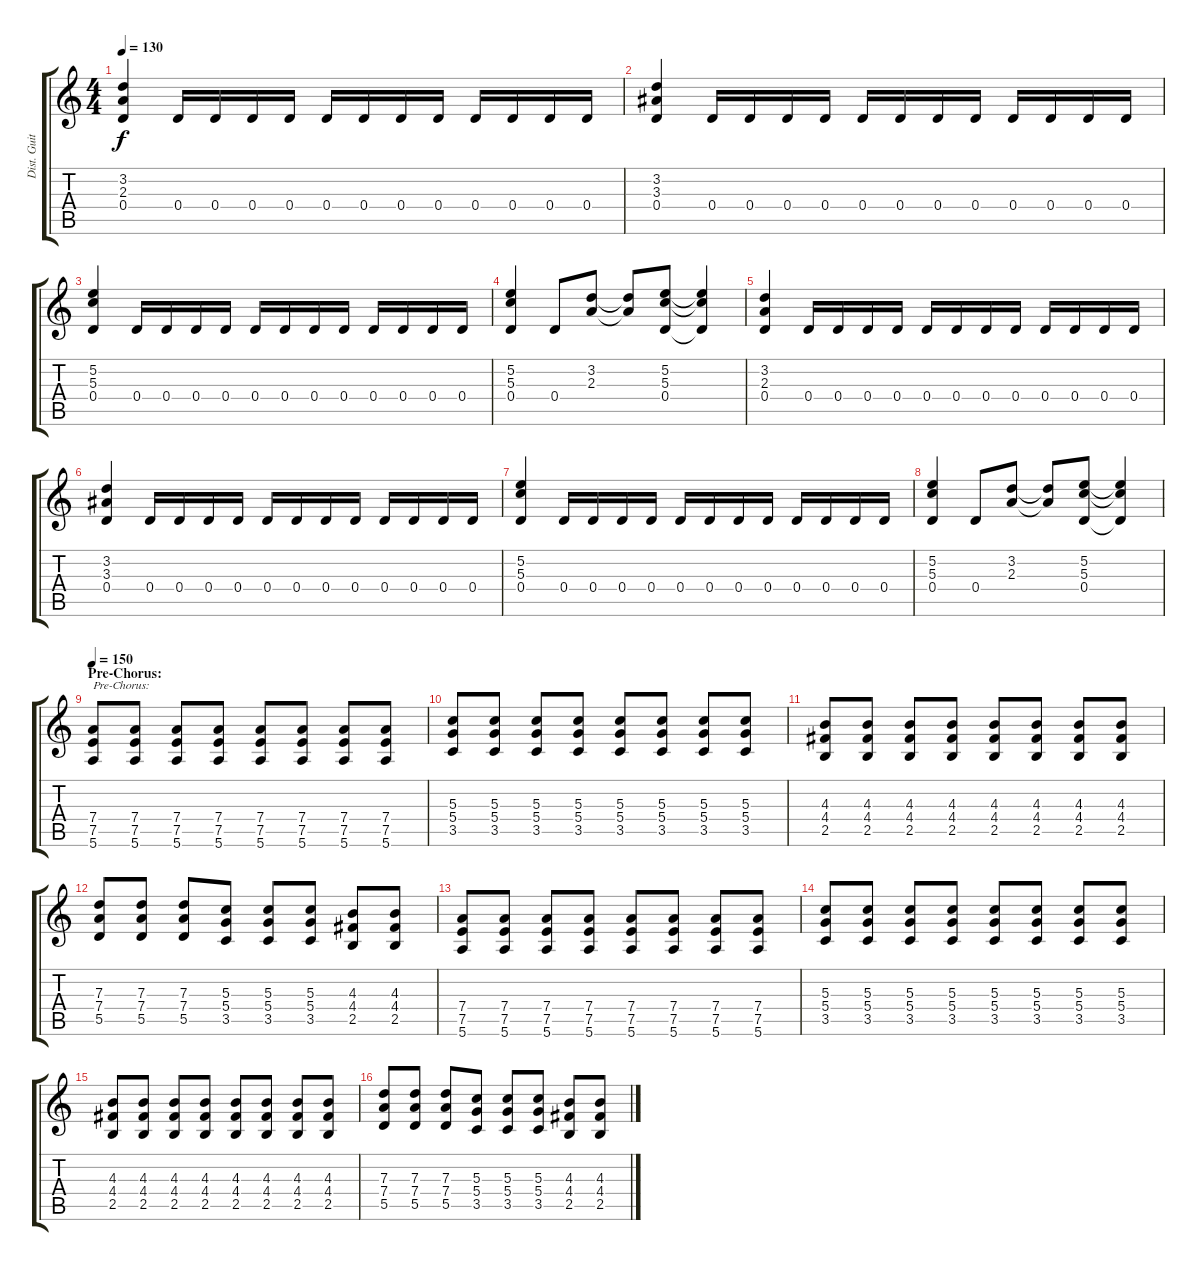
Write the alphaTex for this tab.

\track ("Dist. Guitar 1" "Dist. Guit") {instrument distortionguitar}
\staff {score tabs}
\tuning (E4 B3 G3 D3 A2 E2) {hide}
\ts (4 4)
\tempo 130
\clef g2
\ks c
(3.2 2.3 0.4).4{dy f} 0.4.16 0.4.16 0.4.16 0.4.16 0.4.16 0.4.16 0.4.16 0.4.16 0.4.16 0.4.16 0.4.16 0.4.16 |
(3.2 3.3 0.4).4 0.4.16 0.4.16 0.4.16 0.4.16 0.4.16 0.4.16 0.4.16 0.4.16 0.4.16 0.4.16 0.4.16 0.4.16 |
(5.2 5.3 0.4).4 0.4.16 0.4.16 0.4.16 0.4.16 0.4.16 0.4.16 0.4.16 0.4.16 0.4.16 0.4.16 0.4.16 0.4.16 |
(5.2 5.3 0.4).4 0.4.8 (3.2 2.3).8 (3.2{t} 2.3{t}).8 (5.2 5.3 0.4).8 (5.2{t} 5.3{t} 0.4{t}).4 |
(3.2 2.3 0.4).4 0.4.16 0.4.16 0.4.16 0.4.16 0.4.16 0.4.16 0.4.16 0.4.16 0.4.16 0.4.16 0.4.16 0.4.16 |
(3.2 3.3 0.4).4 0.4.16 0.4.16 0.4.16 0.4.16 0.4.16 0.4.16 0.4.16 0.4.16 0.4.16 0.4.16 0.4.16 0.4.16 |
(5.2 5.3 0.4).4 0.4.16 0.4.16 0.4.16 0.4.16 0.4.16 0.4.16 0.4.16 0.4.16 0.4.16 0.4.16 0.4.16 0.4.16 |
(5.2 5.3 0.4).4 0.4.8 (3.2 2.3).8 (3.2{t} 2.3{t}).8 (5.2 5.3 0.4).8 (5.2{t} 5.3{t} 0.4{t}).4 |
\section ("" "Pre-Chorus:")
\tempo 150
(7.4 7.5 5.6).8{txt "Pre-Chorus:"} (7.4 7.5 5.6).8 (7.4 7.5 5.6).8 (7.4 7.5 5.6).8 (7.4 7.5 5.6).8 (7.4 7.5 5.6).8 (7.4 7.5 5.6).8 (7.4 7.5 5.6).8 |
(5.3 5.4 3.5).8 (5.3 5.4 3.5).8 (5.3 5.4 3.5).8 (5.3 5.4 3.5).8 (5.3 5.4 3.5).8 (5.3 5.4 3.5).8 (5.3 5.4 3.5).8 (5.3 5.4 3.5).8 |
(4.3 4.4 2.5).8 (4.3 4.4 2.5).8 (4.3 4.4 2.5).8 (4.3 4.4 2.5).8 (4.3 4.4 2.5).8 (4.3 4.4 2.5).8 (4.3 4.4 2.5).8 (4.3 4.4 2.5).8 |
(7.3 7.4 5.5).8 (7.3 7.4 5.5).8 (7.3 7.4 5.5).8 (5.3 5.4 3.5).8 (5.3 5.4 3.5).8 (5.3 5.4 3.5).8 (4.3 4.4 2.5).8 (4.3 4.4 2.5).8 |
(7.4 7.5 5.6).8 (7.4 7.5 5.6).8 (7.4 7.5 5.6).8 (7.4 7.5 5.6).8 (7.4 7.5 5.6).8 (7.4 7.5 5.6).8 (7.4 7.5 5.6).8 (7.4 7.5 5.6).8 |
(5.3 5.4 3.5).8 (5.3 5.4 3.5).8 (5.3 5.4 3.5).8 (5.3 5.4 3.5).8 (5.3 5.4 3.5).8 (5.3 5.4 3.5).8 (5.3 5.4 3.5).8 (5.3 5.4 3.5).8 |
(4.3 4.4 2.5).8 (4.3 4.4 2.5).8 (4.3 4.4 2.5).8 (4.3 4.4 2.5).8 (4.3 4.4 2.5).8 (4.3 4.4 2.5).8 (4.3 4.4 2.5).8 (4.3 4.4 2.5).8 |
(7.3 7.4 5.5).8 (7.3 7.4 5.5).8 (7.3 7.4 5.5).8 (5.3 5.4 3.5).8 (5.3 5.4 3.5).8 (5.3 5.4 3.5).8 (4.3 4.4 2.5).8 (4.3 4.4 2.5).8
